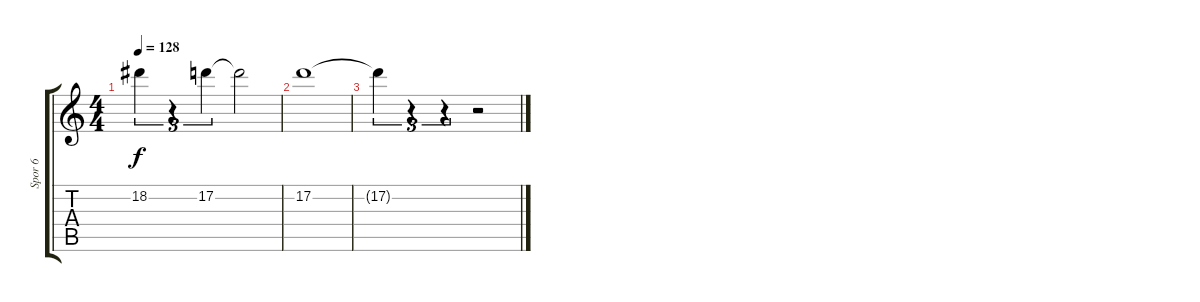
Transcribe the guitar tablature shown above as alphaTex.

\track ("Spor 6" "Spor 6") {instrument distortionguitar}
\staff {score tabs}
\tuning (D4 A3 F3 C3 G2 C2) {hide}
\ts (4 4)
\tempo 128
\clef g2
\ks c
18.2{t}.4{tu (3 2) dy f} r.4{tu (3 2)} 17.2.4{tu (3 2)} 17.2{t}.2 |
17.2.1 |
17.2{t}.4{tu (3 2)} r.4{tu (3 2)} r.4{tu (3 2)} r.2
